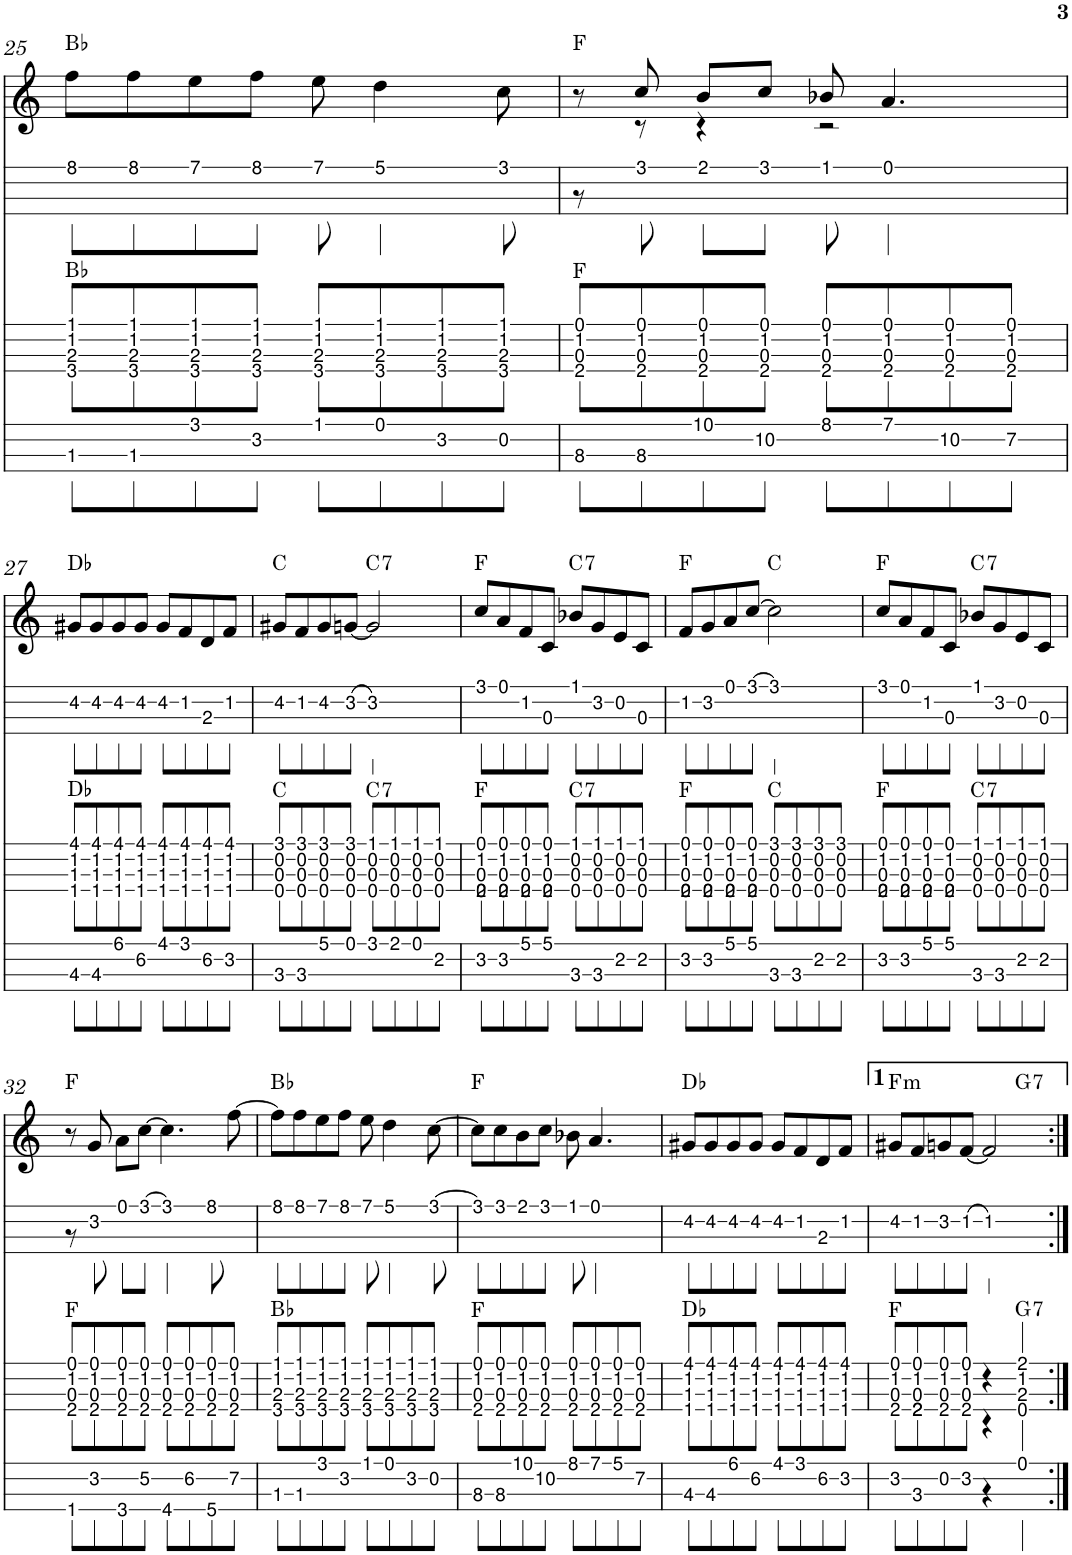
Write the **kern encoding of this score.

**kern	**kern	**harte	**kern	**kern	**harte
*part4	*part3	*part3	*part2	*part1	*part1
*staff4	*staff3	*	*staff2	*staff1	*
*I"Bass	*I"Ukulele	*	*I"Ukulele	*I"P1	*
!!LO:PB:g=z
*	*	*	*	*clefG2	*
*k[]	*k[]	*	*k[]	*k[]	*
*M4/4	*M4/4	*	*M4/4	*M4/4	*
=25	=25	=25	=25	=25	=25
*	*^	*	*	*	*
8BBB-\L	8b-/L	8B-\ 8d\ 8f\L	Bb:maj	8ff\L	8ff\L	Bb:maj
8BBB-\	8b-/	8B-\ 8d\ 8f\	.	8ff\	8ff\	.
8BB-\	8b-/	8B-\ 8d\ 8f\	.	8ee\	8ee\	.
8FF\J	8b-/J	8B-\ 8d\ 8f\J	.	8ff\J	8ff\J	.
8GG#\L	8b-/L	8B-\ 8d\ 8f\L	.	8ee\	8ee\	.
8GG\	8b-/	8B-\ 8d\ 8f\	.	4dd\	4dd\	.
8FF\	8b-/	8B-\ 8d\ 8f\	.	.	.	.
8DD\J	8b-/J	8B-\ 8d\ 8f\J	.	8cc\	8cc\	.
=26	=26	=26	=26	=26	=26	=26
*	*	*	*	*^	*^	*
8FF\L	8a/L	8A\ 8c\ 8f\L	F:maj	8r	8ryy	8r	8ryy	F:maj
8FF\	8a/	8A\ 8c\ 8f\	.	8cc\	2..ryy	8cc/	8r	.
8F\	8a/	8A\ 8c\ 8f\	.	8b\L	.	8b/L	4r	.
8C\J	8a/J	8A\ 8c\ 8f\J	.	8cc\J	.	8cc/J	.	.
8E-\L	8a/L	8A\ 8c\ 8f\L	.	8b-\	.	8b-X/	2r	.
8D\	8a/	8A\ 8c\ 8f\	.	4a\	.	4.a/	.	.
8C\	8a/	8A\ 8c\ 8f\	.	.	.	.	.	.
8AA\J	8a/J	8A\ 8c\ 8f\J	.	8ryy	.	.	.	.
*	*	*	*	*v	*v	*	*	*
*	*	*	*	*	*v	*v	*
!!LO:LB:g=z
=27	=27	=27	=27	=27	=27	=27
8CC#\L	8cc#/L	8A-\ 8d-\ 8f\L	Db:maj	8g#\L	8g#X/L	Db:maj
8CC#\	8cc#/	8A-\ 8d-\ 8f\	.	8g#\	8g#/	.
8C#\	8cc#/	8A-\ 8d-\ 8f\	.	8g#\	8g#/	.
8GG#\J	8cc#/J	8A-\ 8d-\ 8f\J	.	8g#\J	8g#/J	.
8BB\L	8cc#/L	8A-\ 8d-\ 8f\L	.	8g#\L	8g#/L	.
8BB-\	8cc#/	8A-\ 8d-\ 8f\	.	8f\	8f/	.
8GG#\	8cc#/	8A-\ 8d-\ 8f\	.	8d\	8d/	.
8FF\J	8cc#/J	8A-\ 8d-\ 8f\J	.	8f\J	8f/J	.
=28	=28	=28	=28	=28	=28	=28
8CC\L	8cc/L	8G\ 8c\ 8e\L	C:maj	8g#\L	8g#X/L	C:maj
8CC\	8cc/	8G\ 8c\ 8e\	.	8f\	8f/	.
8C\	8cc/	8G\ 8c\ 8e\	.	8g#\	8g#/	.
8GG\J	8cc/J	8G\ 8c\ 8e\J	.	[8g\J	[8gn/J	.
!	!	!	!LO:H:kt=7	!	!	!LO:H:kt=7
8BB-\L	8b-/L	8G\ 8c\ 8e\L	C:7	2g\]	2g/]	C:7
8AA\	8b-/	8G\ 8c\ 8e\	.	.	.	.
8GG\	8b-/	8G\ 8c\ 8e\	.	.	.	.
8EE\J	8b-/J	8G\ 8c\ 8e\J	.	.	.	.
=29	=29	=29	=29	=29	=29	=29
8FF\L	8a/L	8FFF\ 8A\ 8c\ 8f\L	F:maj	8cc\L	8cc/L	F:maj
8FF\	8a/	8FFF\ 8A\ 8c\ 8f\	.	8a\	8a/	.
8C\	8a/	8FFF\ 8A\ 8c\ 8f\	.	8f\	8f/	.
8C\J	8a/J	8FFF\ 8A\ 8c\ 8f\J	.	8c\J	8c/J	.
!	!	!	!LO:H:kt=7	!	!	!LO:H:kt=7
8CC\L	8b-/L	8G\ 8c\ 8e\L	C:7	8b-\L	8b-X/L	C:7
8CC\	8b-/	8G\ 8c\ 8e\	.	8g\	8g/	.
8EE\	8b-/	8G\ 8c\ 8e\	.	8e\	8e/	.
8EE\J	8b-/J	8G\ 8c\ 8e\J	.	8c\J	8c/J	.
=30	=30	=30	=30	=30	=30	=30
8FF\L	8a/L	8FFF\ 8A\ 8c\ 8f\L	F:maj	8f\L	8f/L	F:maj
8FF\	8a/	8FFF\ 8A\ 8c\ 8f\	.	8g\	8g/	.
8C\	8a/	8FFF\ 8A\ 8c\ 8f\	.	8a\	8a/	.
8C\J	8a/J	8FFF\ 8A\ 8c\ 8f\J	.	[8cc\J	[8cc/J	.
8CC\L	8cc/L	8G\ 8c\ 8e\L	C:maj	2cc\]	2cc\]	C:maj
8CC\	8cc/	8G\ 8c\ 8e\	.	.	.	.
8EE\	8cc/	8G\ 8c\ 8e\	.	.	.	.
8EE\J	8cc/J	8G\ 8c\ 8e\J	.	.	.	.
=31	=31	=31	=31	=31	=31	=31
8FF\L	8a/L	8FFF\ 8A\ 8c\ 8f\L	F:maj	8cc\L	8cc/L	F:maj
8FF\	8a/	8FFF\ 8A\ 8c\ 8f\	.	8a\	8a/	.
8C\	8a/	8FFF\ 8A\ 8c\ 8f\	.	8f\	8f/	.
8C\J	8a/J	8FFF\ 8A\ 8c\ 8f\J	.	8c\J	8c/J	.
!	!	!	!LO:H:kt=7	!	!	!LO:H:kt=7
8CC\L	8b-/L	8G\ 8c\ 8e\L	C:7	8b-\L	8b-X/L	C:7
8CC\	8b-/	8G\ 8c\ 8e\	.	8g\	8g/	.
8EE\	8b-/	8G\ 8c\ 8e\	.	8e\	8e/	.
8EE\J	8b-/J	8G\ 8c\ 8e\J	.	8c\J	8c/J	.
!!LO:LB:g=z
=32	=32	=32	=32	=32	=32	=32
8FFF\L	8a/L	8A\ 8c\ 8f\L	F:maj	8r	8r	F:maj
8FF\	8a/	8A\ 8c\ 8f\	.	8g\	8g/	.
8GGG\	8a/	8A\ 8c\ 8f\	.	8a\L	8a\L	.
8GG\J	8a/J	8A\ 8c\ 8f\J	.	[8cc\J	[8cc\J	.
8GGG#\L	8a/L	8A\ 8c\ 8f\L	.	4cc\]	4.cc\]	.
8GG#\	8a/	8A\ 8c\ 8f\	.	.	.	.
8AAA\	8a/	8A\ 8c\ 8f\	.	8ff\	.	.
8AA\J	8a/J	8A\ 8c\ 8f\J	.	8ryy	[8ff\	.
=33	=33	=33	=33	=33	=33	=33
8BBB-\L	8b-/L	8B-\ 8d\ 8f\L	Bb:maj	8ff\L	8ff\L]	Bb:maj
8BBB-\	8b-/	8B-\ 8d\ 8f\	.	8ff\	8ff\	.
8BB-\	8b-/	8B-\ 8d\ 8f\	.	8ee\	8ee\	.
8FF\J	8b-/J	8B-\ 8d\ 8f\J	.	8ff\J	8ff\J	.
8GG#\L	8b-/L	8B-\ 8d\ 8f\L	.	8ee\	8ee\	.
8GG\	8b-/	8B-\ 8d\ 8f\	.	4dd\	4dd\	.
8FF\	8b-/	8B-\ 8d\ 8f\	.	.	.	.
8DD\J	8b-/J	8B-\ 8d\ 8f\J	.	[8cc\	[8cc\	.
=34	=34	=34	=34	=34	=34	=34
8FF\L	8a/L	8A\ 8c\ 8f\L	F:maj	8cc\L]	8cc\L]	F:maj
8FF\	8a/	8A\ 8c\ 8f\	.	8cc\	8cc\	.
8F\	8a/	8A\ 8c\ 8f\	.	8b\	8b\	.
8C\J	8a/J	8A\ 8c\ 8f\J	.	8cc\J	8cc\J	.
8E-\L	8a/L	8A\ 8c\ 8f\L	.	8b-\	8b-X\	.
8D\	8a/	8A\ 8c\ 8f\	.	4a\	4.a/	.
8C\	8a/	8A\ 8c\ 8f\	.	.	.	.
8AA\J	8a/J	8A\ 8c\ 8f\J	.	8ryy	.	.
=35	=35	=35	=35	=35	=35	=35
8CC#\L	8cc#/L	8A-\ 8d-\ 8f\L	Db:maj	8g#\L	8g#X/L	Db:maj
8CC#\	8cc#/	8A-\ 8d-\ 8f\	.	8g#\	8g#/	.
8C#\	8cc#/	8A-\ 8d-\ 8f\	.	8g#\	8g#/	.
8GG#\J	8cc#/J	8A-\ 8d-\ 8f\J	.	8g#\J	8g#/J	.
8BB\L	8cc#/L	8A-\ 8d-\ 8f\L	.	8g#\L	8g#/L	.
8BB-\	8cc#/	8A-\ 8d-\ 8f\	.	8f\	8f/	.
8GG#\	8cc#/	8A-\ 8d-\ 8f\	.	8d\	8d/	.
8FF\J	8cc#/J	8A-\ 8d-\ 8f\J	.	8f\J	8f/J	.
=36	=36	=36	=36	=36	=36	=36
!	!	!	!	!	!	!LO:H:kt=m
*	*	*	*	*	*^	*
8FF\L	8c/ 8f/ 8a/L	8A\L	F:maj	8g#\L	8g#X/L	2.ryy	F:min
8CC\	8A/ 8c/ 8f/ 8a/	8A\	.	8f\	8f/	.	.
8DD\	8c/ 8f/ 8a/	8A\	.	8g\	8gn/	.	.
8FF\J	8c/ 8f/ 8a/J	8A\J	.	[8f\J	[8f/J	.	.
4r	4r	4r	.	2f\]	2f/]	.	.
!	!	!	!LO:H:kt=7	!	!	!	!LO:H:kt=7
4GG\	4d/ 4f/ 4b/	4G\	G:7	.	.	4ryy	G:7
*	*v	*v	*	*	*v	*v	*
=:|!	=:|!	=:|!	=:|!	=:|!	=:|!
*-	*-	*-	*-	*-	*-
